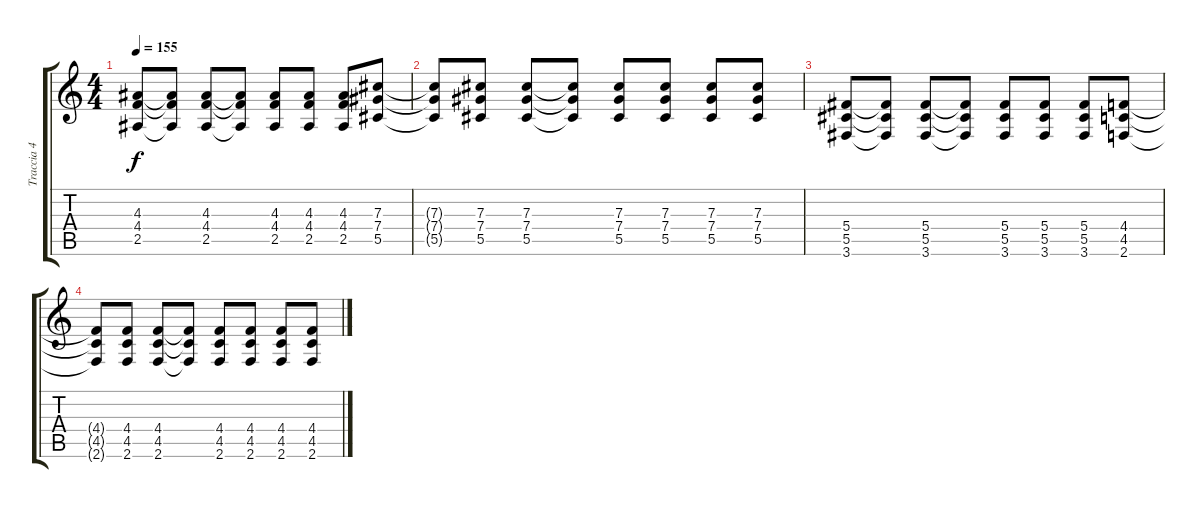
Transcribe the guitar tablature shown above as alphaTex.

\track ("Traccia 4" "Traccia 4") {instrument acousticguitarsteel}
\staff {score tabs}
\tuning (Eb4 Bb3 Gb3 Db3 Ab2 Eb2) {hide}
\ts (4 4)
\tempo 155
\clef g2
\ks c
(4.3 4.4 2.5).8{dy f} (4.3{t} 4.4{t} 2.5{t}).8 (4.3 4.4 2.5).8 (4.3{t} 4.4{t} 2.5{t}).8 (4.3 4.4 2.5).8 (4.3 4.4 2.5).8 (4.3 4.4 2.5).8 (7.3 7.4 5.5).8 |
(7.3{t} 7.4{t} 5.5{t}).8 (7.3 7.4 5.5).8 (7.3 7.4 5.5).8 (7.3{t} 7.4{t} 5.5{t}).8 (7.3 7.4 5.5).8 (7.3 7.4 5.5).8 (7.3 7.4 5.5).8 (7.3 7.4 5.5).8 |
(5.4 5.5 3.6).8 (5.4{t} 5.5{t} 3.6{t}).8 (5.4 5.5 3.6).8 (5.4{t} 5.5{t} 3.6{t}).8 (5.4 5.5 3.6).8 (5.4 5.5 3.6).8 (5.4 5.5 3.6).8 (4.4 4.5 2.6).8 |
(4.4{t} 4.5{t} 2.6{t}).8 (4.4 4.5 2.6).8 (4.4 4.5 2.6).8 (4.4{t} 4.5{t} 2.6{t}).8 (4.4 4.5 2.6).8 (4.4 4.5 2.6).8 (4.4 4.5 2.6).8 (4.4 4.5 2.6).8
